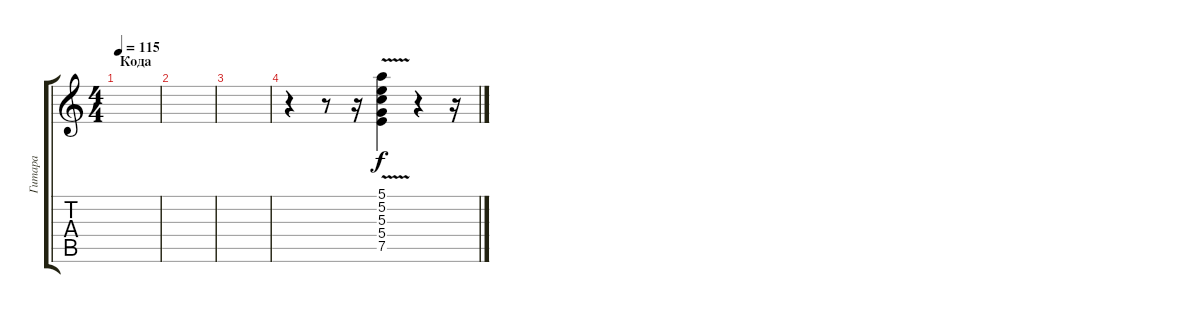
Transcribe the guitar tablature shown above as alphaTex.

\track ("Гитара" "Гитара") {instrument distortionguitar}
\staff {score tabs}
\tuning (E4 B3 G3 D3 A2 E2) {hide}
\ts (4 4)
\section ("" "Кода")
\tempo 115
\clef g2
\ks aminor
|
|
|
r.4 r.8 r.16 (5.1{v} 5.2 5.3 5.4{v} 7.5).4{volume 9} r.4 r.16
